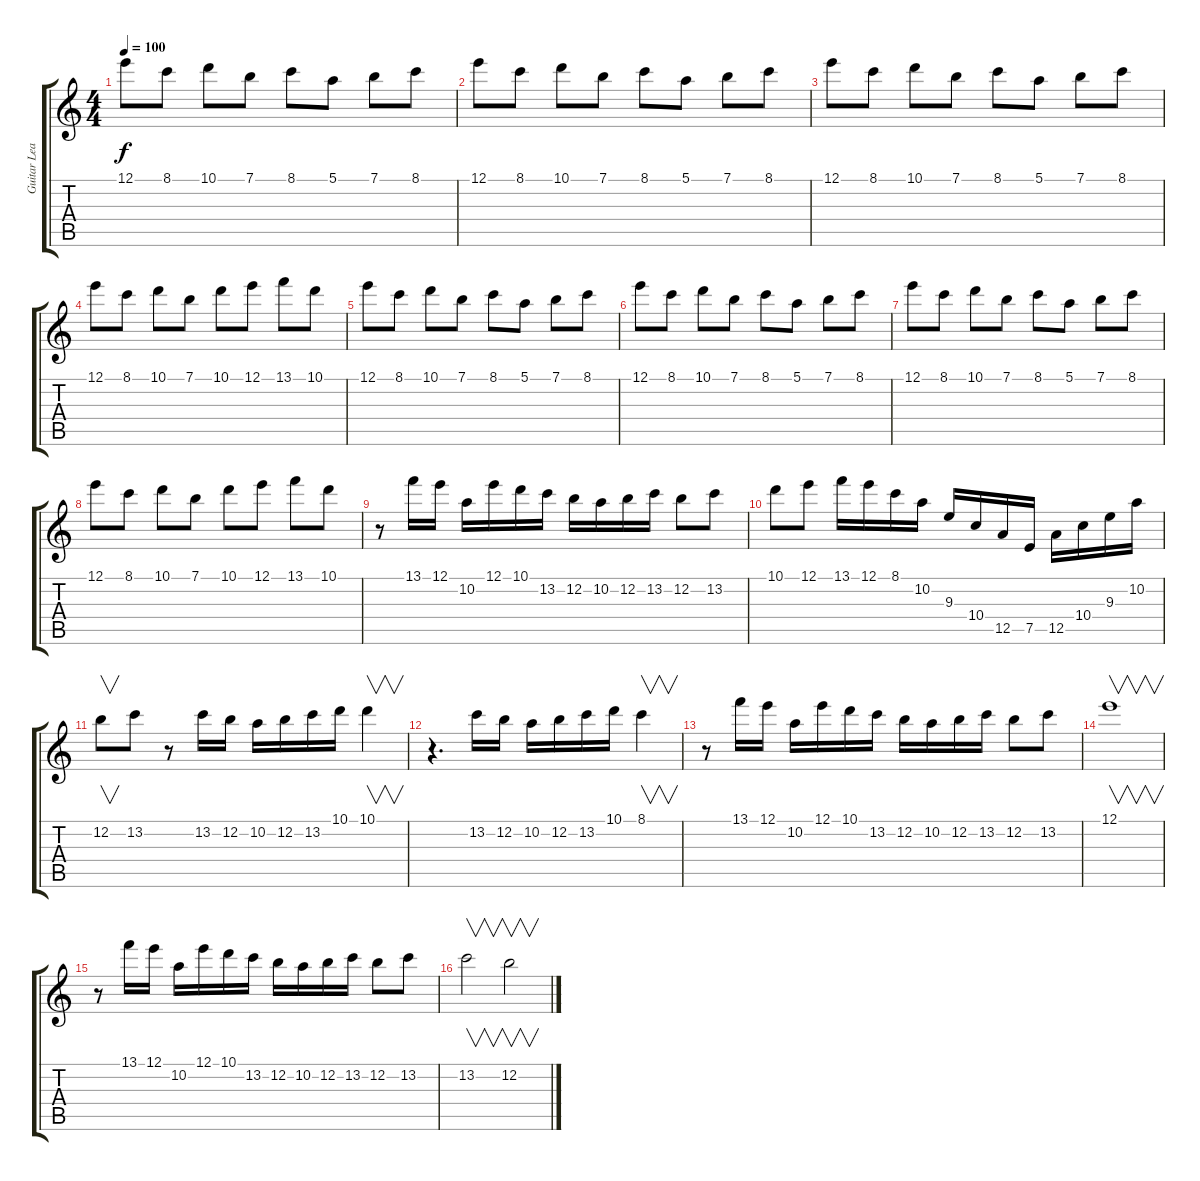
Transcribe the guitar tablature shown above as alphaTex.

\track ("Guitar Lead" "Guitar Lea") {instrument distortionguitar}
\staff {score tabs}
\tuning (E4 B3 G3 D3 A2 E2) {hide}
\ts (4 4)
\tempo 100
\clef g2
\ks c
12.1.8{dy f} 8.1.8 10.1.8 7.1.8 8.1.8 5.1.8 7.1.8 8.1.8 |
12.1.8 8.1.8 10.1.8 7.1.8 8.1.8 5.1.8 7.1.8 8.1.8 |
12.1.8 8.1.8 10.1.8 7.1.8 8.1.8 5.1.8 7.1.8 8.1.8 |
12.1.8 8.1.8 10.1.8 7.1.8 10.1.8 12.1.8 13.1.8 10.1.8 |
12.1.8 8.1.8 10.1.8 7.1.8 8.1.8 5.1.8 7.1.8 8.1.8 |
12.1.8 8.1.8 10.1.8 7.1.8 8.1.8 5.1.8 7.1.8 8.1.8 |
12.1.8 8.1.8 10.1.8 7.1.8 8.1.8 5.1.8 7.1.8 8.1.8 |
12.1.8 8.1.8 10.1.8 7.1.8 10.1.8 12.1.8 13.1.8 10.1.8 |
r.8 13.1.16 12.1.16 10.2.16 12.1.16 10.1.16 13.2.16 12.2.16 10.2.16 12.2.16 13.2.16 12.2.8 13.2.8 |
10.1.8 12.1.8 13.1.16 12.1.16 8.1.16 10.2.16 9.3.16 10.4.16 12.5.16 7.5.16 12.5.16 10.4.16 9.3.16 10.2.16 |
12.2.8{v} 13.2.8 r.8 13.2.16 12.2.16 10.2.16 12.2.16 13.2.16 10.1.16 10.1.4{v} |
r.4{d} 13.2.16 12.2.16 10.2.16 12.2.16 13.2.16 10.1.16 8.1.4{v} |
r.8 13.1.16 12.1.16 10.2.16 12.1.16 10.1.16 13.2.16 12.2.16 10.2.16 12.2.16 13.2.16 12.2.8 13.2.8 |
12.1.1{v} |
r.8 13.1.16 12.1.16 10.2.16 12.1.16 10.1.16 13.2.16 12.2.16 10.2.16 12.2.16 13.2.16 12.2.8 13.2.8 |
13.2.2{v} 12.2.2{v}
